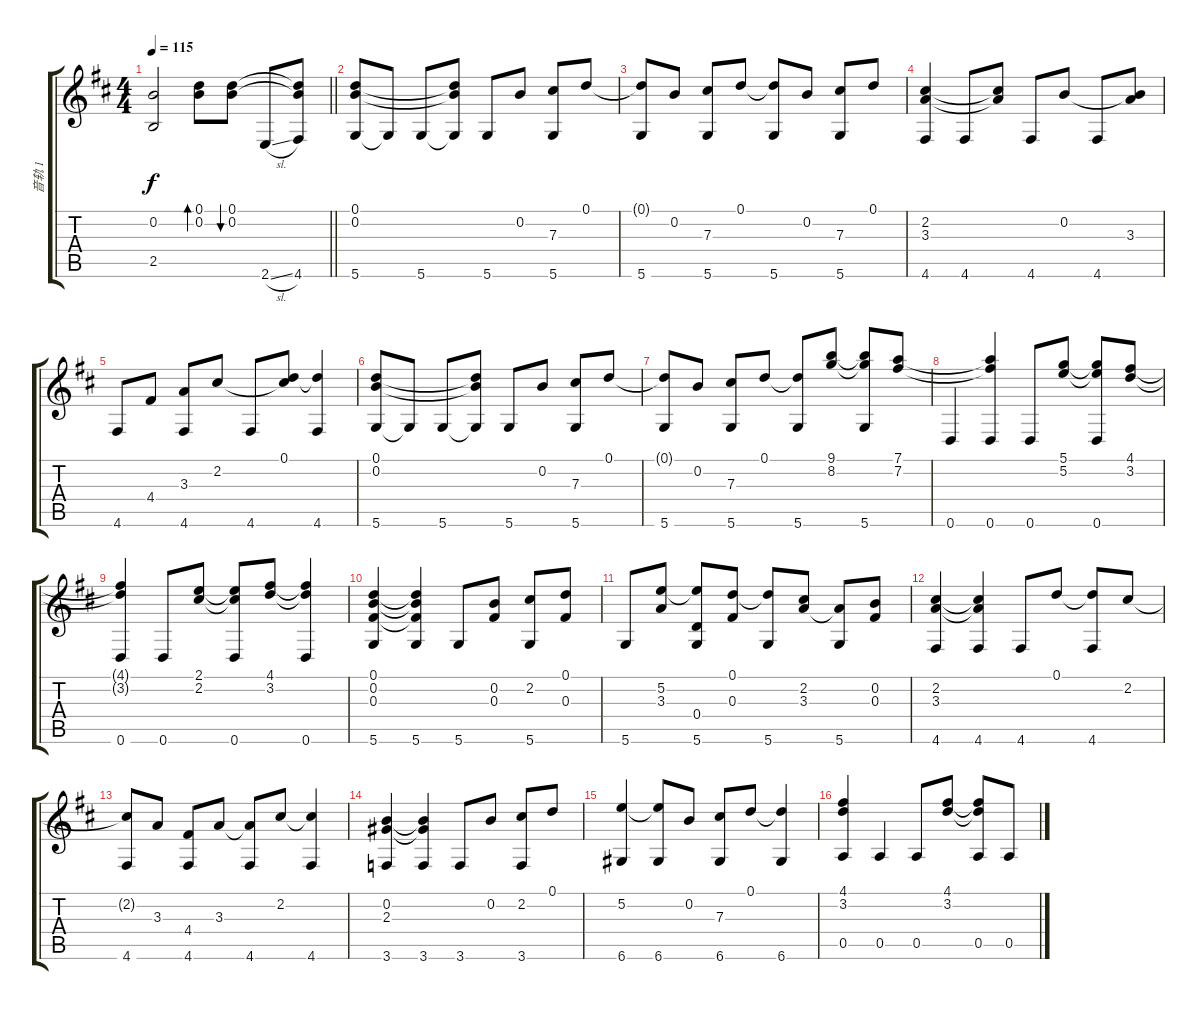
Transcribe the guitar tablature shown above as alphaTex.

\track ("音轨 1" "音轨 1") {instrument acousticguitarsteel}
\staff {score tabs}
\tuning (D4 B3 Gb3 D3 A2 D2) {hide}
\ts (4 4)
\tempo 115
\clef g2
\barLineRight lightlight
\ks d
(0.2 2.5).2{dy f} (0.1 0.2).8{bd 240} (0.1 0.2).8{bu 480} 2.6{sl}.8 (0.1{t} 0.2{t} 4.6).8 |
(0.1 0.2 5.6).8 5.6{t}.8 5.6.8 (0.1{t} 0.2{t} 5.6{t}).8 5.6.8 0.2.8 (7.3 5.6).8 0.1.8 |
(0.1{t} 5.6).8 0.2.8 (7.3 5.6).8 0.1.8 (0.1{t} 5.6).8 0.2.8 (7.3 5.6).8 0.1.8 |
(2.2 3.3 4.6).4 4.6.8 (2.2{t} 3.3{t}).8 4.6.8 0.2.8 4.6.8 (0.2{t} 3.3).8 |
4.6.8 4.4.8 (3.3 4.6).8 2.2.8 4.6.8 (0.1 2.2{t}).8 (0.1{t} 4.6).4 |
(0.1 0.2 5.6).8 5.6{t}.8 5.6.8 (0.1{t} 0.2{t} 5.6{t}).8 5.6.8 0.2.8 (7.3 5.6).8 0.1.8 |
(0.1{t} 5.6).8 0.2.8 (7.3 5.6).8 0.1.8 (0.1{t} 5.6).8 (9.1 8.2).8 (9.1{t} 8.2{t} 5.6).8 (7.1 7.2).8 |
0.6.4 (7.1{t} 7.2{t} 0.6).4 0.6.8 (5.1 5.2).8 (5.1{t} 5.2{t} 0.6).8 (4.1 3.2).8 |
(4.1{t} 3.2{t} 0.6).4 0.6.8 (2.1 2.2).8 (2.1{t} 2.2{t} 0.6).8 (4.1 3.2).8 (4.1{t} 3.2{t} 0.6).4 |
(0.1 0.2 0.3 5.6).4 (0.1{t} 0.2{t} 0.3{t} 5.6).4 5.6.8 (0.2 0.3).8 (2.2 5.6).8 (0.1 0.3).8 |
5.6.8 (5.2 3.3).8 (5.2{t} 0.4 5.6).8 (0.1 0.3).8 (0.1{t} 5.6).8 (2.2 3.3).8 (3.3{t} 5.6).8 (0.2 0.3).8 |
(2.2 3.3 4.6).4 (2.2{t} 3.3{t} 4.6).4 4.6.8 0.1.8 (0.1{t} 4.6).8 2.2.8 |
(2.2{t} 4.6).8 3.3.8 (4.4 4.6).8 3.3.8 (3.3{t} 4.6).8 2.2.8 (2.2{t} 4.6).4 |
(0.2 2.3 3.6).4 (0.2{t} 2.3{t} 3.6).4 3.6.8 0.2.8 (2.2 3.6).8 0.1.8 |
(5.2 6.6).4 (5.2{t} 6.6).8 0.2.8 (7.3 6.6).8 0.1.8 (0.1{t} 6.6).4 |
(4.1 3.2 0.5).4 0.5.4 0.5.8 (4.1 3.2).8 (4.1{t} 3.2{t} 0.5).8 0.5.8
